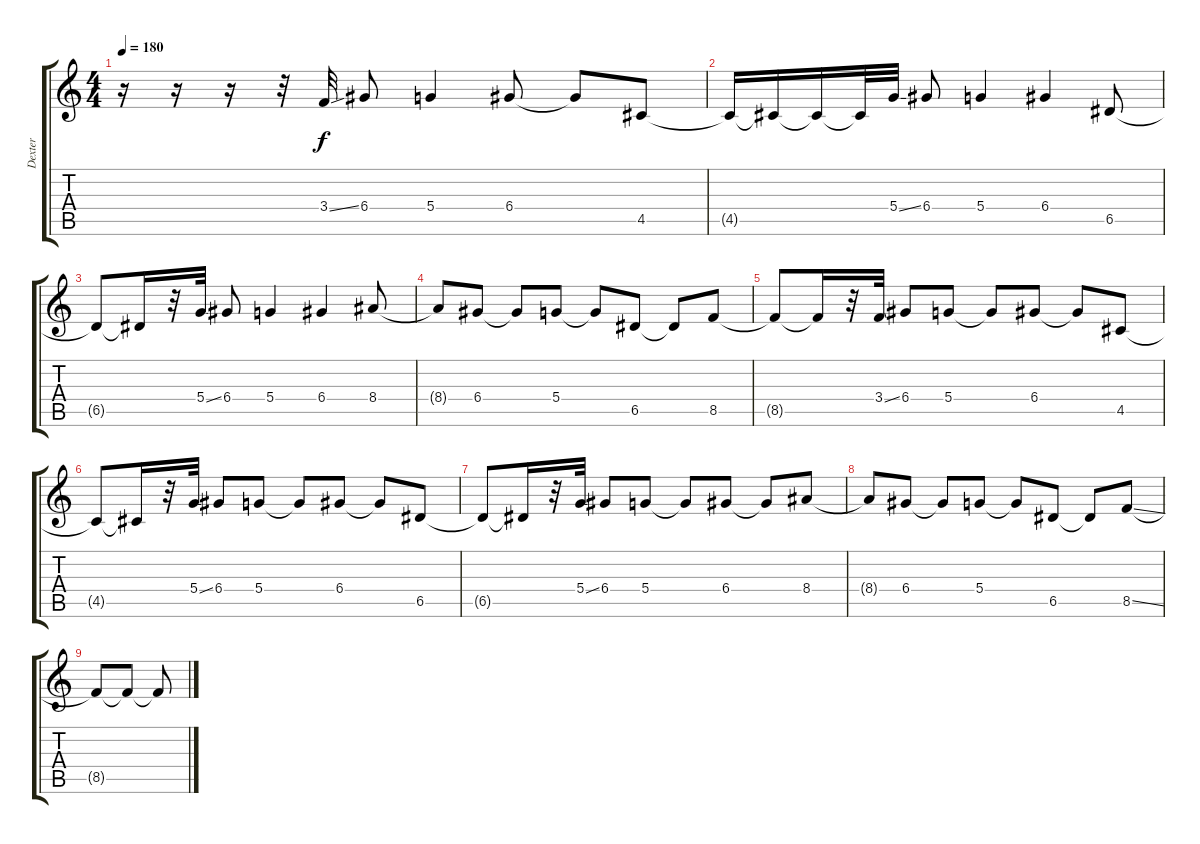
\track ("Dexter" "Dexter") {instrument distortionguitar}
\staff {score tabs}
\tuning (E4 B3 G3 D3 A2 E2) {hide}
\ts (4 4)
\tempo 180
\clef g2
\ks c
r.16{dy f volume 16} r.16 r.16 r.32 3.4{ss}.32 6.4.8 5.4.4 6.4.8 6.4{t}.8 4.5.8 |
4.5{t}.16 4.5{t}.16 4.5{t}.16 4.5{t}.32 5.4{ss}.32 6.4.8 5.4.4 6.4.4 6.5.8 |
6.5{t}.8 6.5{t}.16 r.32 5.4{ss}.32 6.4.8 5.4.4 6.4.4 8.4.8 |
8.4{t}.8 6.4.8 6.4{t}.8 5.4.8 5.4{t}.8 6.5.8 6.5{t}.8 8.5.8 |
8.5{t}.8 8.5{t}.16 r.32 3.4{ss}.32 6.4.8 5.4.8 5.4{t}.8 6.4.8 6.4{t}.8 4.5.8 |
4.5{t}.8 4.5{t}.16 r.32 5.4{ss}.32 6.4.8 5.4.8 5.4{t}.8 6.4.8 6.4{t}.8 6.5.8 |
6.5{t}.8 6.5{t}.16 r.32 5.4{ss}.32 6.4.8 5.4.8 5.4{t}.8 6.4.8 6.4{t}.8 8.4.8 |
8.4{t}.8 6.4.8 6.4{t}.8 5.4.8 5.4{t}.8 6.5.8 6.5{t}.8 8.5{ss}.8 |
8.5{t}.8 8.5{t}.8 8.5{t}.8
